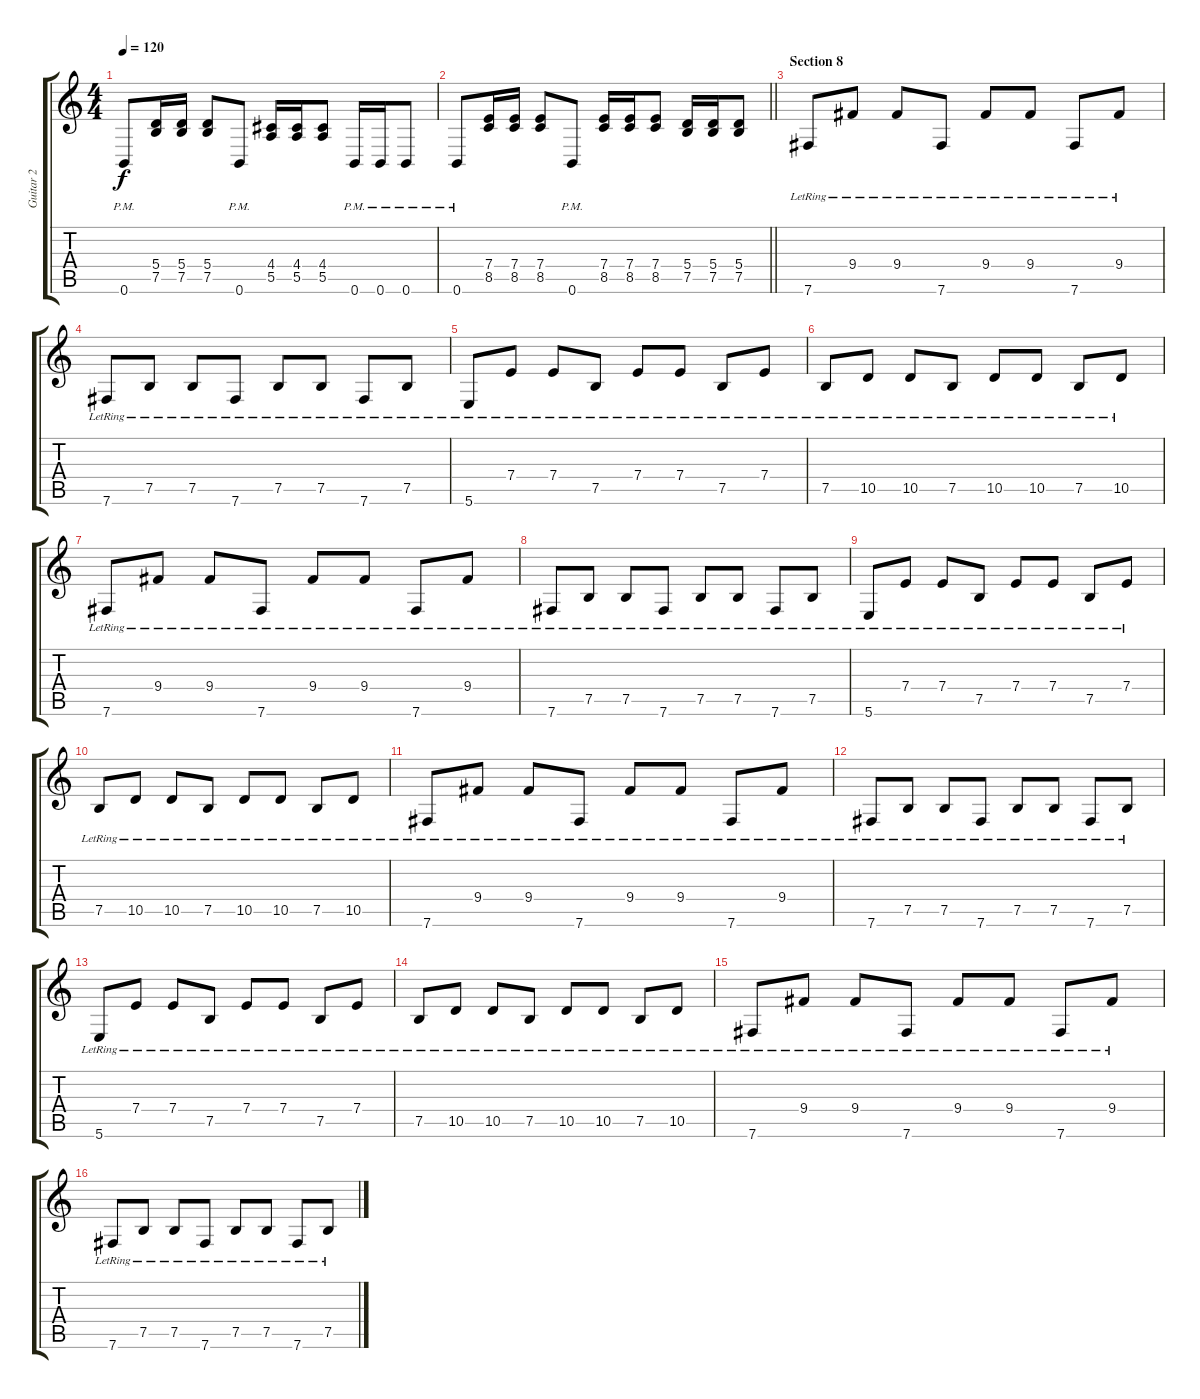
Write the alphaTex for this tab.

\track ("Guitar 2" "Guitar 2") {instrument overdrivenguitar}
\staff {score tabs}
\tuning (B3 Gb3 D3 A2 E2 B1) {hide}
\ts (4 4)
\tempo 120
\clef g2
\ks c
0.6{pm}.8{dy f} (5.4 7.5).16 (5.4 7.5).16 (5.4 7.5).8 0.6{pm}.8 (4.4 5.5).16 (4.4 5.5).16 (4.4 5.5).8 0.6{pm}.16 0.6{pm}.16 0.6{pm}.8 |
\barLineRight lightlight
0.6{pm}.8 (7.4 8.5).16 (7.4 8.5).16 (7.4 8.5).8 0.6{pm}.8 (7.4 8.5).16 (7.4 8.5).16 (7.4 8.5).8 (5.4 7.5).16 (5.4 7.5).16 (5.4 7.5).8 |
\section ("" "Section 8")
7.6{lr}.8 9.4{lr}.8 9.4{lr}.8 7.6{lr}.8 9.4{lr}.8 9.4{lr}.8 7.6{lr}.8 9.4{lr}.8 |
7.6{lr}.8 7.5{lr}.8 7.5{lr}.8 7.6{lr}.8 7.5{lr}.8 7.5{lr}.8 7.6{lr}.8 7.5{lr}.8 |
5.6{lr}.8 7.4{lr}.8 7.4{lr}.8 7.5{lr}.8 7.4{lr}.8 7.4{lr}.8 7.5{lr}.8 7.4{lr}.8 |
7.5{lr}.8 10.5{lr}.8 10.5{lr}.8 7.5{lr}.8 10.5{lr}.8 10.5{lr}.8 7.5{lr}.8 10.5{lr}.8 |
7.6{lr}.8 9.4{lr}.8 9.4{lr}.8 7.6{lr}.8 9.4{lr}.8 9.4{lr}.8 7.6{lr}.8 9.4{lr}.8 |
7.6{lr}.8 7.5{lr}.8 7.5{lr}.8 7.6{lr}.8 7.5{lr}.8 7.5{lr}.8 7.6{lr}.8 7.5{lr}.8 |
5.6{lr}.8 7.4{lr}.8 7.4{lr}.8 7.5{lr}.8 7.4{lr}.8 7.4{lr}.8 7.5{lr}.8 7.4{lr}.8 |
7.5{lr}.8 10.5{lr}.8 10.5{lr}.8 7.5{lr}.8 10.5{lr}.8 10.5{lr}.8 7.5{lr}.8 10.5{lr}.8 |
7.6{lr}.8 9.4{lr}.8 9.4{lr}.8 7.6{lr}.8 9.4{lr}.8 9.4{lr}.8 7.6{lr}.8 9.4{lr}.8 |
7.6{lr}.8 7.5{lr}.8 7.5{lr}.8 7.6{lr}.8 7.5{lr}.8 7.5{lr}.8 7.6{lr}.8 7.5{lr}.8 |
5.6{lr}.8 7.4{lr}.8 7.4{lr}.8 7.5{lr}.8 7.4{lr}.8 7.4{lr}.8 7.5{lr}.8 7.4{lr}.8 |
7.5{lr}.8 10.5{lr}.8 10.5{lr}.8 7.5{lr}.8 10.5{lr}.8 10.5{lr}.8 7.5{lr}.8 10.5{lr}.8 |
7.6{lr}.8 9.4{lr}.8 9.4{lr}.8 7.6{lr}.8 9.4{lr}.8 9.4{lr}.8 7.6{lr}.8 9.4{lr}.8 |
7.6{lr}.8 7.5{lr}.8 7.5{lr}.8 7.6{lr}.8 7.5{lr}.8 7.5{lr}.8 7.6{lr}.8 7.5{lr}.8
